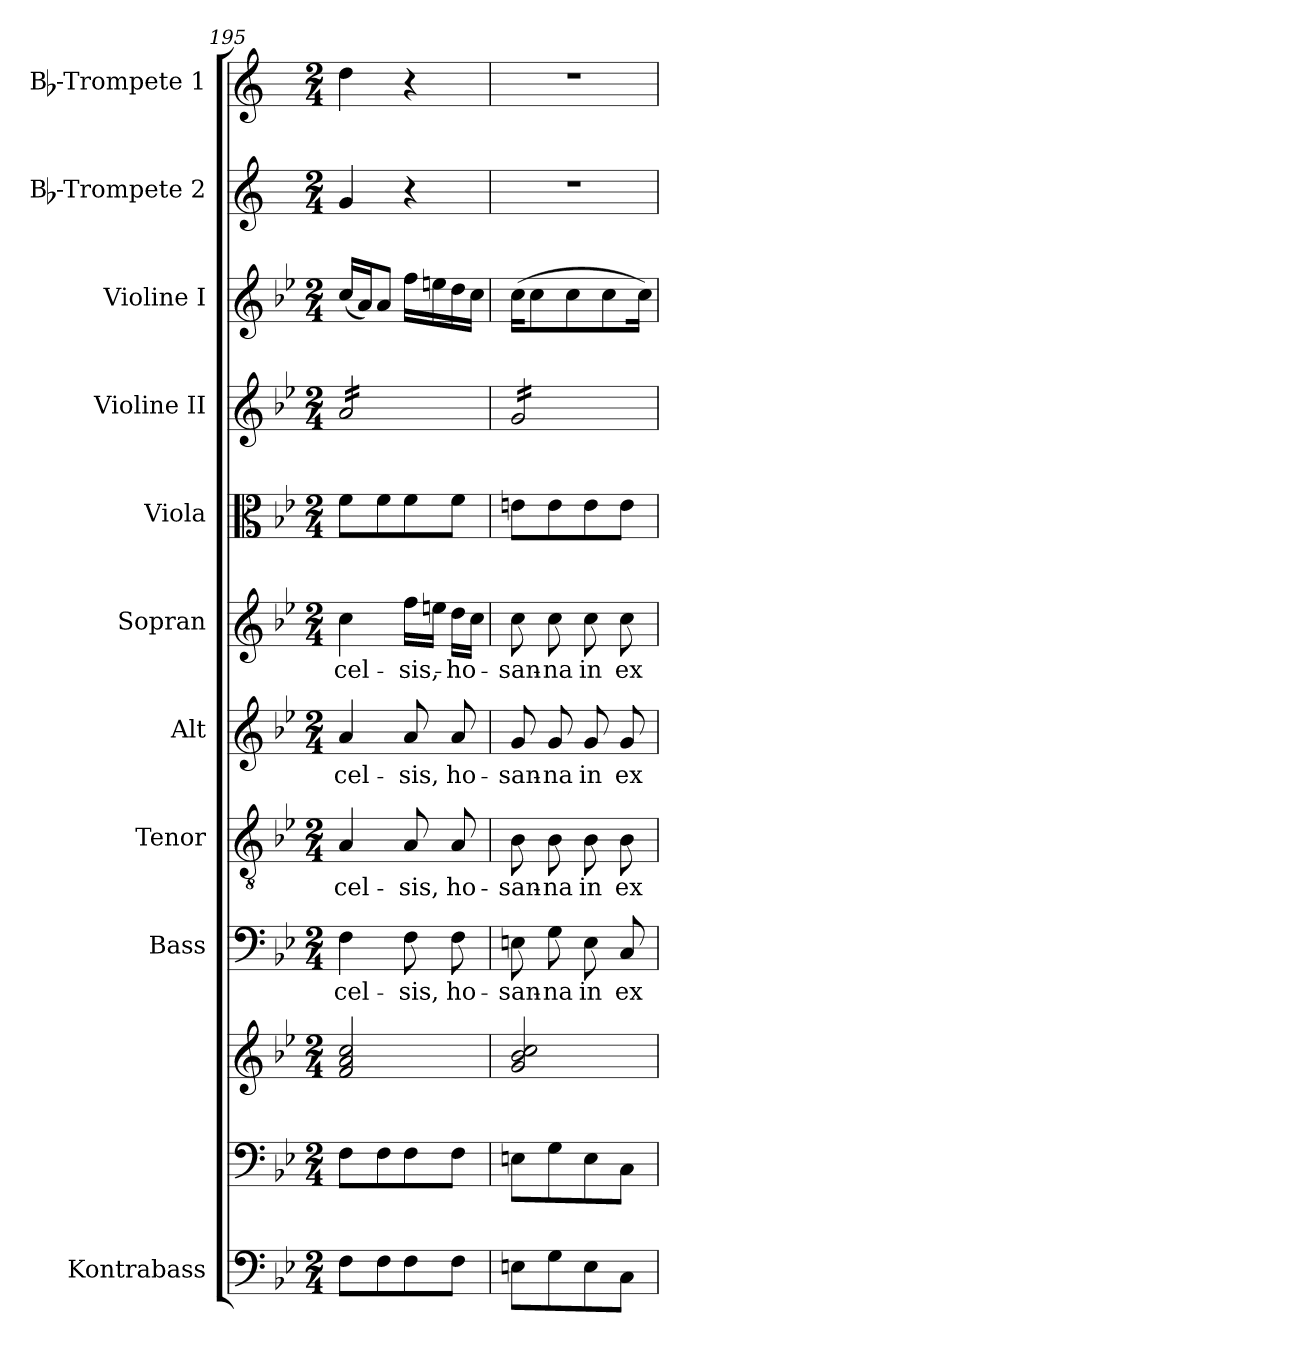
**kern	**kern	**kern	**kern	**text	**kern	**text	**kern	**text	**kern	**text	**kern	**kern	**kern	**kern	**kern
*part11	*part10	*part10	*part9	*part9	*part8	*part8	*part7	*part7	*part6	*part6	*part5	*part4	*part3	*part2	*part1
*staff12	*staff11	*staff10	*staff9	*staff9	*staff8	*staff8	*staff7	*staff7	*staff6	*staff6	*staff5	*staff4	*staff3	*staff2	*staff1
*I"Kontrabass	*	*	*I"Bass	*	*I"Tenor	*	*I"Alt	*	*I"Sopran	*	*I"Viola	*I"Violine II	*I"Violine I	*I"Bb-Trompete 2	*I"Bb-Trompete 1
*I'Kb.	*	*	*I'B.	*	*I'T.	*	*I'A.	*	*I'S.	*	*I'Vla.	*I'Vl. II	*I'Vl. I	*I'Bb Trp. 2	*I'Bb Trp. 1
*clefF4	*clefF4	*clefG2	*clefF4	*	*clefGv2	*	*clefG2	*	*clefG2	*	*clefC3	*clefG2	*clefG2	*clefG2	*clefG2
*ITrd7c12	*	*	*	*	*	*	*	*	*	*	*	*	*	*ITrd1c2	*ITrd1c2
*k[b-e-]	*k[b-e-]	*k[b-e-]	*k[b-e-]	*	*k[b-e-]	*	*k[b-e-]	*	*k[b-e-]	*	*k[b-e-]	*k[b-e-]	*k[b-e-]	*k[b-e-]	*k[b-e-]
*B-:	*B-:	*B-:	*B-:	*	*B-:	*	*B-:	*	*B-:	*	*B-:	*B-:	*B-:	*B-:	*B-:
*M2/4	*M2/4	*M2/4	*M2/4	*	*M2/4	*	*M2/4	*	*M2/4	*	*M2/4	*M2/4	*M2/4	*M2/4	*M2/4
=195	=195	=195	=195	=195	=195	=195	=195	=195	=195	=195	=195	=195	=195	=195	=195
!	!	!	!	!LO:LY:b	!	!LO:LY:b	!	!LO:LY:b	!	!LO:LY:b	!	!	!	!	!
*	*	*	*	*	*	*	*	*	*	*	*	*tremolo	*	*	*
8FF\L	8F\L	2f/ 2a/ 2cc/	4F\	-cel-	4A/	-cel-	4a/	-cel-	4cc\	-cel-	8f\L	16a/LL	(<16cc/LL	4f/	4cc\
.	.	.	.	.	.	.	.	.	.	.	.	16a/	16a/J)	.	.
8FF\	8F\	.	.	.	.	.	.	.	.	.	8f\	16a/	8a/J	.	.
.	.	.	.	.	.	.	.	.	.	.	.	16a/	.	.	.
!	!	!	!	!LO:LY:b	!	!LO:LY:b	!	!LO:LY:b	!	!LO:LY:b	!	!	!	!	!
8FF\	8F\	.	8F\	-sis,	8A/	-sis,	8a/	-sis,	16ff\LL	-sis,-	8f\	16a/	16ff\LL	4r	4r
.	.	.	.	.	.	.	.	.	16een\JJ	.	.	16a/	16een\	.	.
!	!	!	!	!LO:LY:b	!	!LO:LY:b	!	!LO:LY:b	!	!LO:LY:b	!	!	!	!	!
8FF\J	8F\J	.	8F\	ho-	8A/	ho-	8a/	ho-	16dd\LL	-ho-	8f\J	16a/	16dd\	.	.
.	.	.	.	.	.	.	.	.	16cc\JJ	.	.	16a/JJ	16cc\JJ	.	.
=196	=196	=196	=196	=196	=196	=196	=196	=196	=196	=196	=196	=196	=196	=196	=196
!	!	!	!	!LO:LY:b	!	!LO:LY:b	!	!LO:LY:b	!	!LO:LY:b	!	!	!	!	!
8EEn\L	8En\L	2g/ 2b-/ 2cc/	8En\	-san-	8B-\	-san-	8g/	-san-	8cc\	-san-	8en\L	16g/LL	(>16cc\KL	2r	2r
.	.	.	.	.	.	.	.	.	.	.	.	16g/	8cc\	.	.
!	!	!	!	!LO:LY:b	!	!LO:LY:b	!	!LO:LY:b	!	!LO:LY:b	!	!	!	!	!
8GG\	8G\	.	8G\	-na	8B-\	-na	8g/	-na	8cc\	-na	8e\	16g/	.	.	.
.	.	.	.	.	.	.	.	.	.	.	.	16g/	8cc\	.	.
!	!	!	!	!LO:LY:b	!	!LO:LY:b	!	!LO:LY:b	!	!LO:LY:b	!	!	!	!	!
8EE\	8E\	.	8E\	in	8B-\	in	8g/	in	8cc\	in	8e\	16g/	.	.	.
.	.	.	.	.	.	.	.	.	.	.	.	16g/	8cc\	.	.
!	!	!	!	!LO:LY:b	!	!LO:LY:b	!	!LO:LY:b	!	!LO:LY:b	!	!	!	!	!
8CC\J	8C\J	.	8C/	ex-	8B-\	ex-	8g/	ex-	8cc\	ex-	8e\J	16g/	.	.	.
.	.	.	.	.	.	.	.	.	.	.	.	16g/JJ	16cc\Jk)	.	.
*	*	*	*	*	*	*	*	*	*	*	*	*Xtremolo	*	*	*
=	=	=	=	=	=	=	=	=	=	=	=	=	=	=	=
*-	*-	*-	*-	*-	*-	*-	*-	*-	*-	*-	*-	*-	*-	*-	*-
